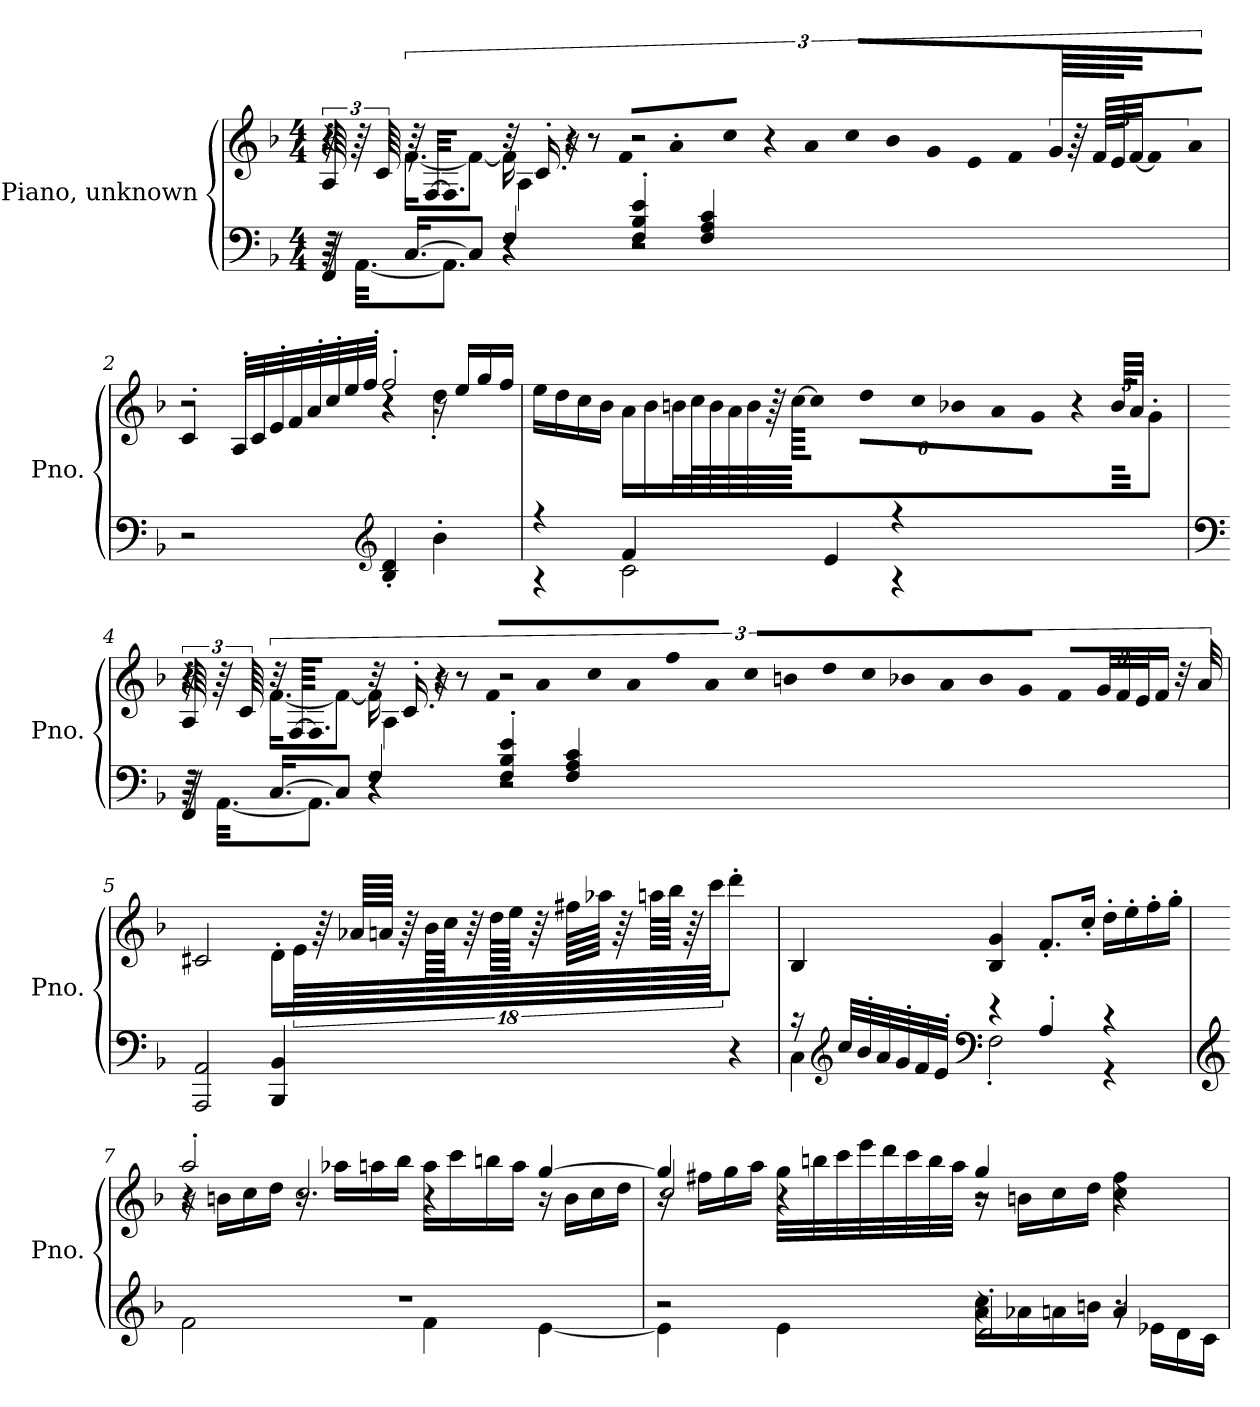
**kern	**kern
*part1	*part1
*staff2	*staff1
*I"Piano, unknown	*
*I'Pno.	*
*clefF4	*clefG2
*k[b-]	*k[b-]
*M4/4	*M4/4
*MM120	*MM120
=1	=1
*^	*^
*	*^	*	*^
*	*	*	*	*	*^
32r	64r	4FF/	96A/	32r	4r	4r
.	.	.	96r	.	.	.
.	[32.AA\KKL	.	.	.	.	.
.	.	.	96c/	.	.	.
[16.C/KL	.	.	96r	[16.f\KL	.	.
.	.	.	[48F/KKL	.	.	.
.	8.AA\J]	.	8.F/J]	.	.	.
8C/J]	.	.	.	8f\J_	.	.
4F/	4r	4r	16r	16f\]	32r	4A\
.	.	.	.	.	16.c'/	.
.	.	.	32f/LLL	16r	.	.
.	.	.	32a'/J	.	.	.
.	.	.	16cc/JJ	8r	8r	.
.	.	.	32r	.	.	.
.	.	.	32a/	.	.	.
4F/' 4B-/' 4e/'	2r	2r	16cc/LL	2r	2r	2r
.	.	.	16b-/	.	.	.
.	.	.	16g/	.	.	.
.	.	.	16e/J	.	.	.
4F/ 4A/ 4c/	.	.	8f/	.	.	.
.	.	.	96g/Jkkk	.	.	.
.	.	.	96r	.	.	.
.	.	.	96f/LLLL	.	.	.
*	*	*	*Xbrackettup	*	*	*
.	.	.	96e/J	.	.	.
.	.	.	[48f/	.	.	.
.	.	.	32f/]	.	.	.
.	.	.	32a/JJJ	.	.	.
*v	*v	*v	*	*	*	*
*	*	*	*v	*v
!!LO:LB:g=z
=2	=2	=2	=2
2r	2r	2r	4c'/
.	.	.	32A'/LLL
.	.	.	32c/
.	.	.	32e'/
.	.	.	32f/
.	.	.	32a'/
.	.	.	32cc'/
.	.	.	32ee/
.	.	.	32ff'/JJJ
*clefG2	*	*	*
4B-/' 4d/'	2ff'/	4r	4r
4b-'\	.	4dd'\	16r
.	.	.	16ee/LL
.	.	.	16gg/
.	.	.	16ff/JJ
*	*v	*v	*v
=3	=3
*^	*
4r	4r	16ee\LL
.	.	16dd\
.	.	16cc\
.	.	16b-\JJ
4f/	2c\	16a\LL
.	.	16b-\
.	.	32bn\L
.	.	96cc\L
.	.	96b\
.	.	96a\
*	*	*brackettup
.	.	96b\JJJJ
.	.	96r
.	.	[96cc\KLLL
.	.	32cc\JJJ]
4e/	.	32dd\LLL
.	.	32cc\
.	.	32b-X\
.	.	32a\J
.	.	16g\JJ
.	.	32r
*	*	*Xbrackettup
.	.	96b-/KLLL
.	.	48a/JJJ
4r	4r	4g'/
*v	*v	*
!!LO:LB:g=z
=4	=4
*clefF4	*
*^	*
*	*^	*
*	*	*	*brackettup
*	*	*	*^
*	*	*	*	*^
*	*	*	*	*	*^
32r	64r	4FF/	96A/	32r	4r	4r
.	.	.	96r	.	.	.
.	[32.AA\KKL	.	.	.	.	.
.	.	.	96c/	.	.	.
[16.C/KL	.	.	48r	[16.f\KL	.	.
.	.	.	[96F/KKKL	.	.	.
.	8.AA\J]	.	8.F/J]	.	.	.
8C/J]	.	.	.	8f\J_	.	.
4F/	4r	4r	16r	16f\]	32r	4A\
.	.	.	.	.	16.c'/	.
.	.	.	32f/LLL	16r	.	.
.	.	.	32a/	.	.	.
.	.	.	32cc/	8r	8r	.
.	.	.	32a/	.	.	.
.	.	.	32ff/	.	.	.
.	.	.	32a/JJJ	.	.	.
4F/' 4B-/' 4e/'	2r	2r	32cc/LLL	2r	2r	2r
.	.	.	32bn/	.	.	.
.	.	.	32dd/	.	.	.
.	.	.	32cc/	.	.	.
.	.	.	32b-X/	.	.	.
.	.	.	32a/	.	.	.
.	.	.	32b-/	.	.	.
.	.	.	32g/JJJ	.	.	.
4F/ 4A/ 4c/	.	.	16f/LL	.	.	.
*	*	*	*Xbrackettup	*	*	*
.	.	.	48g/L	.	.	.
.	.	.	48f/	.	.	.
.	.	.	48e/J	.	.	.
.	.	.	16f/JJ	.	.	.
.	.	.	32r	.	.	.
.	.	.	32a/	.	.	.
*v	*v	*v	*	*	*	*
*	*v	*v	*v	*v
!!LO:LB:g=z
=5	=5
2AAA/ 2AA/	2c#X/
4BBB-/ 4BB-/	16d'/LL
*	*brackettup
.	96e/JJkk
.	96r
.	96a-X/LLLL
.	96an/JJJJ
.	96r
.	96b-\LLLL
.	96cc\JJJJ
.	96r
.	96dd\LLLL
.	96ee\JJJJ
.	96r
.	96ff#X\LLLL
.	96aa-X\JJJJ
.	96r
.	96aan\LLLL
.	96bb-\JJJJ
.	96r
.	96ccc\
4r	4ddd'\
=6	=6
*^	*
16r	4C\	4B-/
*clefG2	*	*
32cc/LLL	.	.
32b-'/	.	.
32a/	.	.
32g'/	.	.
32f/	.	.
32e'/JJJ	.	.
*clefF4	*	*
4r	2F'\	4B-/ 4g/
4A'/	.	8.f'/L
.	.	16cc'/Jk
4r	4r	16dd'\LL
.	.	16ee'\
.	.	16ff'\
.	.	16gg'\JJ
!!LO:LB:g=z
=7	=7	=7
*clefG2	*	*
*	*	*^
*	*	*	*^
1r	2f\	2aa'/	16r	4r
.	.	.	16bn\LL	.
.	.	.	16cc\	.
.	.	.	16dd\JJ	.
.	.	.	16r	2.cc/
.	.	.	16aa-X\LL	.
.	.	.	16aan\	.
.	.	.	16bb-\JJ	.
.	4f\	4r	16aa\LL	.
.	.	.	16ccc\	.
.	.	.	16bbn\	.
.	.	.	16aa\JJ	.
.	[4e\	[4gg/	16r	.
.	.	.	16b\LL	.
.	.	.	16cc\	.
.	.	.	16dd\JJ	.
!!LO:LB:g=z	!!	!!
=8	=8	=8	=8	=8
*	*^	*	*	*
2r	4e\]	2r	4gg/]	16r	2cc/
.	.	.	.	16ff#X\LL	.
.	.	.	.	16gg\	.
.	.	.	.	16aa\JJ	.
.	4e\	.	4r	32gg\LLL	.
.	.	.	.	32bbn\	.
.	.	.	.	32ccc\	.
.	.	.	.	32eee\	.
.	.	.	.	32ddd\	.
.	.	.	.	32ccc\	.
.	.	.	.	32bb\	.
.	.	.	.	32aa\JJJ	.
4r	16a\ 16cc\LL	2d'/	4gg/	16r	2r
.	16a-X\	.	.	16bn\LL	.
.	16an\	.	.	16cc\	.
.	16bn\JJ	.	.	16dd\JJ	.
4a/	16r	.	4r	4cc\ 4ff#\	.
.	16e-X\LL	.	.	.	.
.	16d\	.	.	.	.
.	16c\JJ	.	.	.	.
*v	*v	*v	*	*	*
*	*v	*v	*v
=	=
*-	*-
